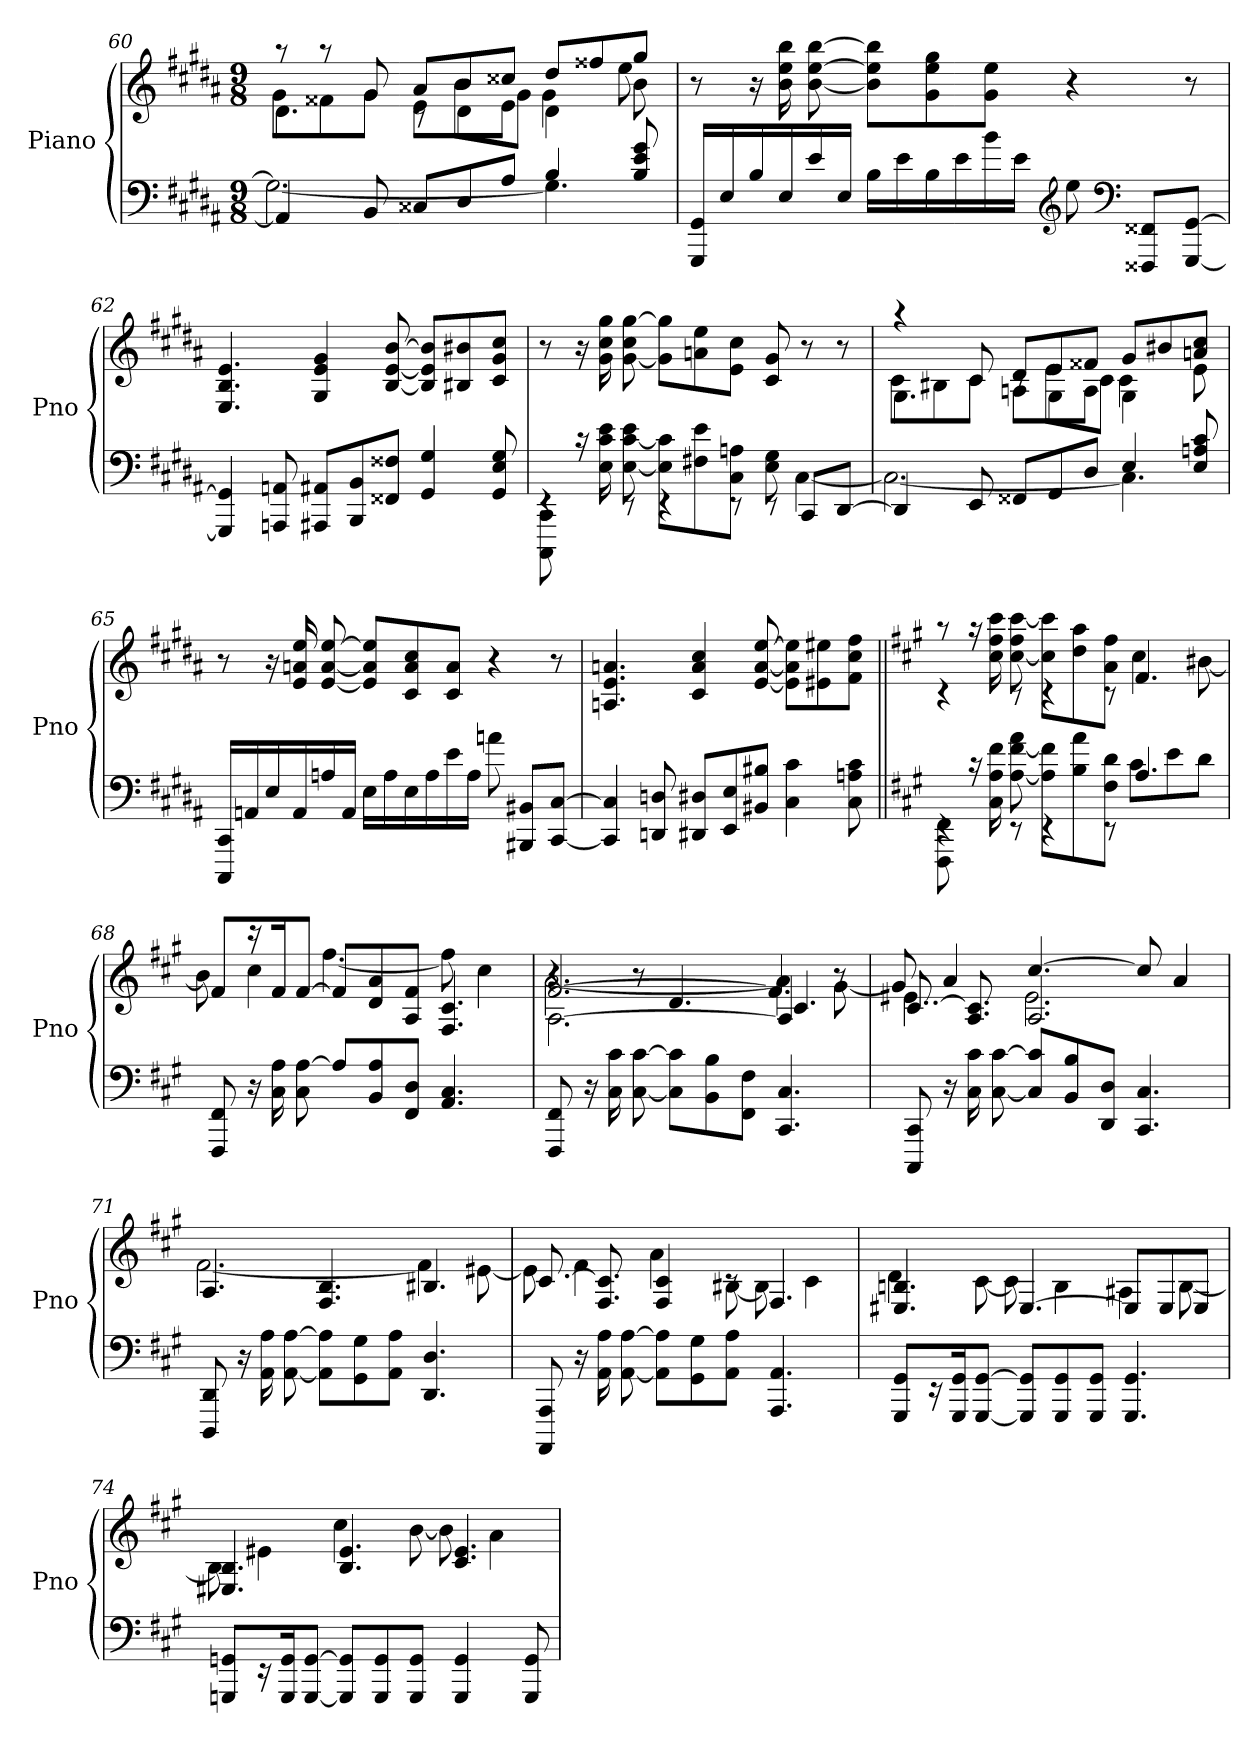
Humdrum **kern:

**kern	**kern
*part1	*part1
*staff2	*staff1
*I"Piano	*
*I'Pno	*
*clefF4	*clefG2
*k[f#c#g#d#a#]	*k[f#c#g#d#a#]
*M9/8	*M9/8
=60	=60
*^	*^
*	*	*	*^
4AA#]	2.G#_	4.d#\	8g#L	8raa
.	.	.	8f##X	8raa
8BB	.	.	8g#J	8g#
8C##XL	.	8e\L	8rc	8a#L
8D#	.	8d#\	8bL	8b
8A#J	.	8e\J	8g#J	8cc##XJ
4B	4.G#]	4d#\	4g#	8dd#L
.	.	.	.	8ff##X
8B 8e 8g#	.	8b\	8ee	8gg#J
*v	*v	*	*	*
*	*v	*v	*v
=61	=61
16GGG# 16GG#LL	8r
16E	.
16B	16r
16E	16b 16ee 16bb
16e	[8b [8ee [8bb
16EJJ	.
16BLL	8b] 8ee] 8bb]L
16e	.
16B	8g# 8ee 8gg#
16e	.
16b	8g# 8eeJ
16eJJ	.
*clefG2	*
8ee	4r
*clefF4	*
8FFF##X 8FF##XL	.
[8GGG# [8GG#J	8r
=62	=62
4GGG#] 4GG#]	4.E 4.B 4.e
8AAAn 8AAn	.
8AAA#X 8AA#XL	4G# 4e 4g#
8BBB 8BB	.
8FF##X 8F##XJ	[8B [8e [8b
4GG# 4G#	8B] 8e] 8b]L
.	8B#X 8b#X
8GG# 8E 8G#	8c# 8g# 8cc#J
=63	=63
*^	*
4rEE	8CCC# 8CC#	8r
.	16rc	16r
.	16E 16c# 16e	16g# 16cc# 16gg#
8rEE	[8E [8c# 8e	[8g# 8cc# [8gg#
4rEE	8E] 8c#]L	8g#] 8gg#]L
.	8F#X 8e	8an 8ee
8rEE	8C# 8AnJ	8e 8cc#J
8rEE	8E 8G#	8c# 8g#
8CC#L	[4C#	8r
[8DD#J	.	8r
=64	=64	=64
*	*	*^
*	*	*	*^
4DD#]	2.C#_	4.G#\	8c#L	4raa
.	.	.	8B#X	.
8EE	.	.	8c#J	8c#
8FF##XL	.	8An\L	8rc	8d#L
8GG#	.	8G#\	8eL	8e
8D#J	.	8A\J	8c#J	8f##XJ
4E	4.C#]	4G#\	4c#	8g#L
.	.	.	.	8b#X
8E 8An 8c#	.	8r	8e	8an 8cc#J
*v	*v	*	*	*
*	*v	*v	*v
=65	=65
16CCC# 16CC#LL	8r
16AAn	.
16E	16r
16AA	16e 16an 16ee
16An	[8e [8a [8ee
16AAJJ	.
16ELL	8e] 8a] 8ee]L
16A	.
16E	8c# 8a 8cc#
16A	.
16e	8c# 8aJ
16AJJ	.
8an	4r
8BBB#X 8BB#XL	.
[8CC# [8C#J	8r
=66	=66
4CC#] 4C#]	4.An 4.e 4.an
8DDn 8Dn	.
8DD#X 8D#XL	4c# 4a 4cc#
8EE 8E	.
8BB#X 8B#XJ	[8e [8a [8ee
4C# 4c#	8e] 8a] 8ee]L
.	8e#X 8ee#X
8C# 8An 8c#	8f# 8cc# 8ff#J
=67||	=67||
*k[f#c#g#]	*k[f#c#g#]
*^	*^
4rEE	8FFF# 8FF#	4rc	8raa
.	16rc	.	16raa
.	16C# 16A 16f#	.	16cc# 16ff# 16ccc#
8rEE	[8A [8f# 8a	8rc	[8cc# 8ff# [8ccc#
4rEE	8A] 8f#]L	4rc	8cc#] 8ccc#]L
.	8B 8a	.	8dd 8aa
8rEE	8F# 8dJ	8rc	8a 8ff#J
4.A	8c#L	4.f#	4cc#
.	8e	.	.
.	8dJ	.	[8b#X
*v	*v	*	*
=68	=68	=68
8FFF# 8FF#	8f#L	8b#]
16r	16r	4cc#
16C# 16A	16f#K	.
8C# [8A	[8f#J	.
8AL]	8f#L]	[4.ff#
8BB 8A	8d 8a	.
8FF# 8DJ	8A 8f#J	.
4.AA 4.C#	4.F# 4.c#	8ff#]
.	.	4cc#
=69	=69	=69
*	*^	*^
8FFF# 8FF#	[2.A\	4r	[2.f#	[2.a
16r	.	.	.	.
16C# 16c#	.	.	.	.
[8C# [8c#	.	8r	.	.
8C#] 8c#]L	.	4.d/	.	.
8BB 8B	.	.	.	.
8FF# 8F#J	.	.	.	.
4.CC# 4.C#	4A/]	4.c#/	4.f#]	4a]
.	8r	.	.	[8g#
*	*	*	*v	*v
=70	=70	=70	=70
8CCC# 8CC#	[8.c#/	4.e#X	8g#]
16r	.	.	4a
16C# 16c#	8.A/ 8.c#]/	.	.
[8C# [8c#	.	.	.
8C#] 8c#]L	2.A/	2.e#	[4.cc#
8BB 8B	.	.	.
8DD 8DJ	.	.	.
4.CC# 4.C#	.	.	8cc#]
.	.	.	4a
*	*	*v	*v
=71	=71	=71
8DDD 8DD	4.A	[2.f#
16r	.	.
16AA 16A	.	.
[8AA [8A	.	.
8AA] 8A]L	4.F# 4.B	.
8GG# 8G#	.	.
8AA 8AJ	.	.
4.DD 4.D	4.B#X	4f#]
.	.	[8e#X
=72	=72	=72
8AAAA 8AAA	[8.c#	8e#]
16r	.	4f#
16AA 16A	8.F# 8.c#]	.
[8AA [8A	.	.
8AA] 8A]L	4F# 4c#	4a
8GG# 8G#	.	.
8AA 8AJ	8rc	[8B#X
4.AAA 4.AA	4.F#	8B#]
.	.	4c#
=73	=73	=73
8GGG# 8GG#L	4.E#X 4.Bn	4d
16r	.	.
16GGG# 16GG#K	.	.
[8GGG# [8GG#J	.	[8c#
8GGG#] 8GG#]L	[4.E#	8c#]
8GGG# 8GG#	.	4B
8GGG# 8GG#J	.	.
4.GGG# 4.GG#	8E#L]	4A#X
.	8E#	.
.	8E#J	[8B
=74	=74	=74
8GGGn 8GGnL	4.E#X 4.B	8B]
16r	.	4e#X
16GGG 16GGK	.	.
[8GGG [8GGJ	.	.
8GGG] 8GG]L	4.B 4.e#	4cc#
8GGG 8GG	.	.
8GGG 8GGJ	.	[8b
4GGG 4GG	4.c# 4.e#	8b]
.	.	4a
8GGG 8GG	.	.
*	*v	*v
=	=
*-	*-
